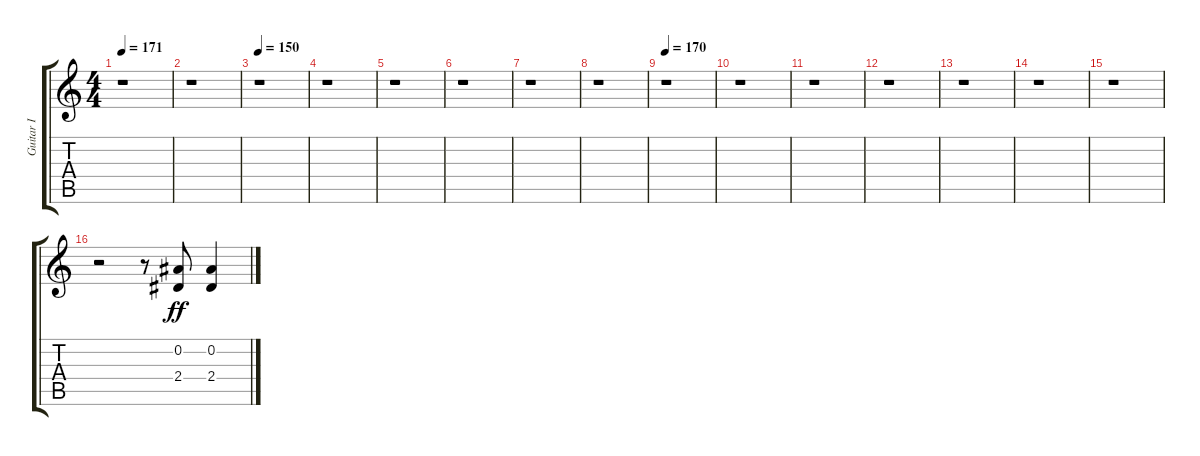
\track ("Guitar I" "Guitar I") {instrument distortionguitar}
\staff {score tabs}
\tuning (Eb4 Bb3 Gb3 Db3 Ab2 Eb2) {hide}
\ts (4 4)
\tempo 171
\tempo 150
\tempo 171
\clef g2
\ks c
r.1{dy ff instrument distortionguitar} |
r.1 |
\tempo 150
r.1 |
r.1 |
r.1 |
r.1 |
r.1 |
r.1 |
\tempo 170
r.1 |
r.1 |
r.1 |
r.1 |
r.1 |
r.1 |
r.1 |
r.2 r.8 (0.2 2.4).8 (0.2 2.4).4
